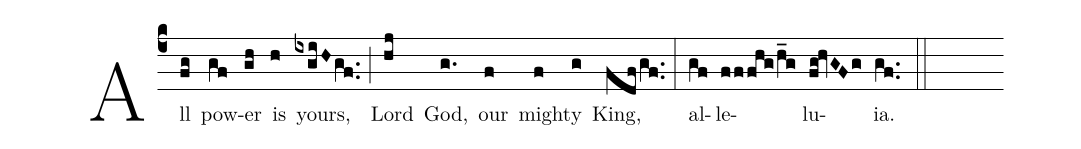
%%
(c4)All(fg) pow(gf)er(gh) is(h) yours,(ixgiHgf..) (;) Lord(hj) God,(g.) our(f) might(f)y(g) King,(fdfgf..) (:) al(gf)le(fffhg/h_g)lu(fg!hvGFg)ia.(gf..::)
